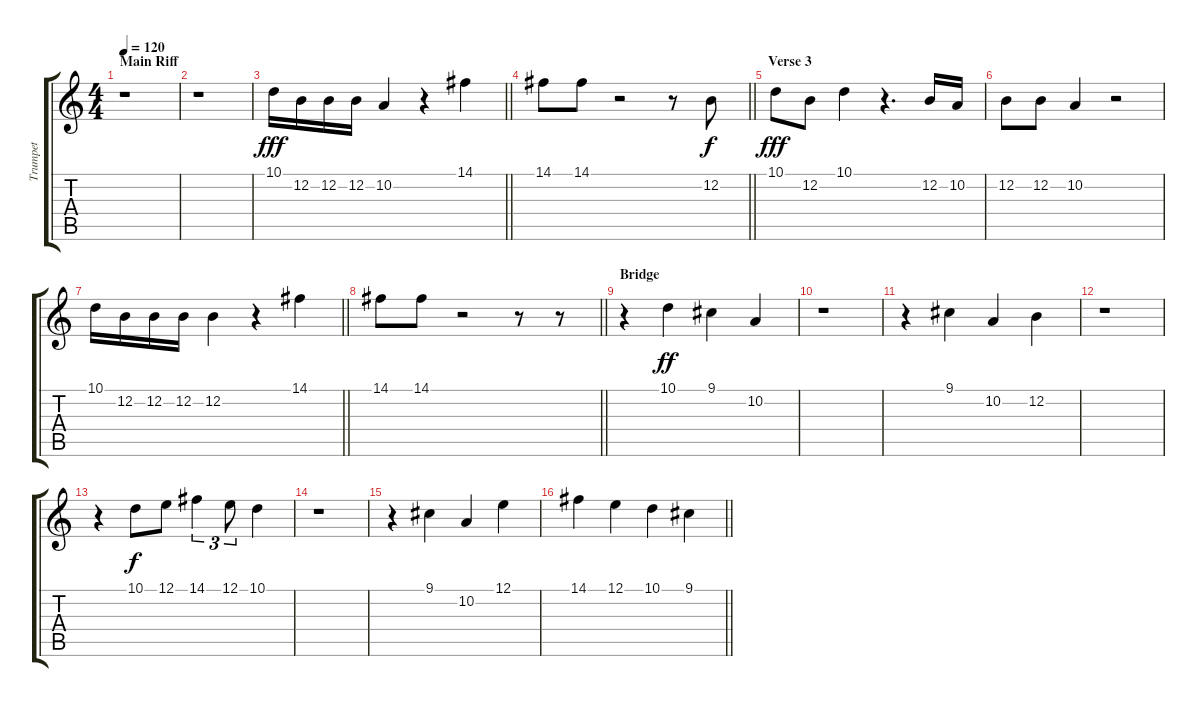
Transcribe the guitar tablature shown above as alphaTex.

\track ("Trumpet" "Trumpet") {instrument trumpet}
\staff {score tabs}
\tuning (E4 B3 G3 D3 A2 E2) {hide}
\ts (4 4)
\section ("" "Main Riff")
\tempo 120
\clef g2
\ks c
r.1{dy fff} |
r.1 |
\barLineRight lightlight
10.1.16 12.2.16 12.2.16 12.2.16 10.2.4 r.4 14.1.4 |
\barLineRight lightlight
14.1.8 14.1.8 r.2 r.8 12.2.8{dy f} |
\section ("" "Verse 3")
10.1.8{dy fff} 12.2.8 10.1.4 r.4{d} 12.2.16 10.2.16 |
12.2.8 12.2.8 10.2.4 r.2 |
\barLineRight lightlight
10.1.16 12.2.16 12.2.16 12.2.16 12.2.4 r.4 14.1.4 |
\barLineRight lightlight
14.1.8 14.1.8 r.2 r.8 r.8 |
\section ("" "Bridge")
r.4 10.1.4{dy ff} 9.1.4 10.2.4 |
r.1 |
r.4 9.1.4 10.2.4 12.2.4 |
r.1 |
r.4 10.1.8{dy f} 12.1.8 14.1.4{tu (3 2)} 12.1.8{tu (3 2)} 10.1.4 |
r.1 |
r.4 9.1.4 10.2.4 12.1.4 |
\barLineRight lightlight
14.1.4 12.1.4 10.1.4 9.1.4
